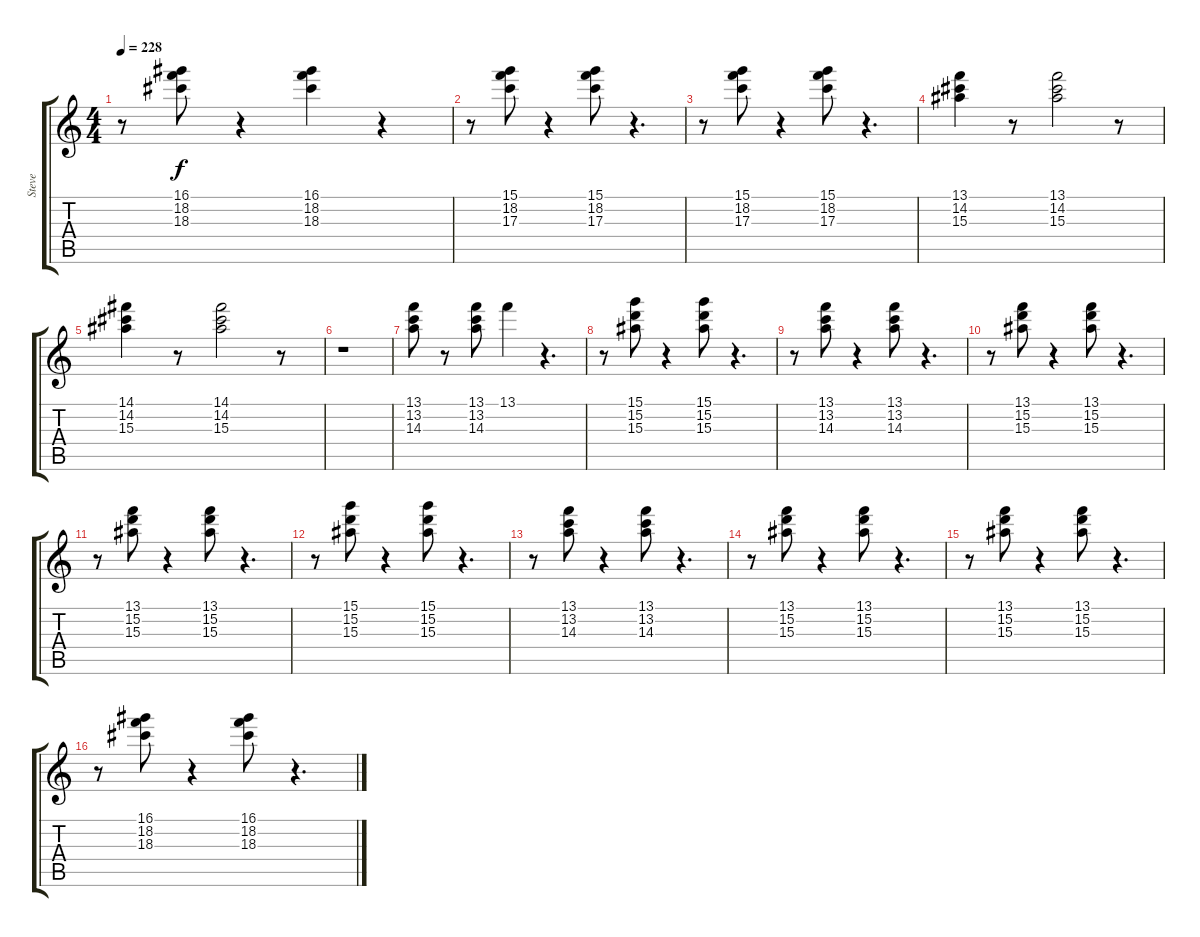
\track ("Steve" "Steve") {instrument electricguitarmuted}
\staff {score tabs}
\tuning (E4 B3 G3 D3 A2 E2) {hide}
\ts (4 4)
\tempo 228
\clef g2
\ks c
r.8{dy f} (16.1 18.2 18.3).8 r.4 (16.1 18.2 18.3).4 r.4 |
r.8 (15.1 18.2 17.3).8 r.4 (15.1 18.2 17.3).8 r.4{d} |
r.8 (15.1 18.2 17.3).8 r.4 (15.1 18.2 17.3).8 r.4{d} |
(13.1 14.2 15.3).4 r.8 (13.1 14.2 15.3).2 r.8 |
(14.1 14.2 15.3).4 r.8 (14.1 14.2 15.3).2 r.8 |
r.1 |
(13.1 13.2 14.3).8 r.8 (13.1 13.2 14.3).8 13.1.4 r.4{d} |
r.8 (15.1 15.2 15.3).8 r.4 (15.1 15.2 15.3).8 r.4{d} |
r.8 (13.1 13.2 14.3).8 r.4 (13.1 13.2 14.3).8 r.4{d} |
r.8 (13.1 15.2 15.3).8 r.4 (13.1 15.2 15.3).8 r.4{d} |
r.8 (13.1 15.2 15.3).8 r.4 (13.1 15.2 15.3).8 r.4{d} |
r.8 (15.1 15.2 15.3).8 r.4 (15.1 15.2 15.3).8 r.4{d} |
r.8 (13.1 13.2 14.3).8 r.4 (13.1 13.2 14.3).8 r.4{d} |
r.8 (13.1 15.2 15.3).8 r.4 (13.1 15.2 15.3).8 r.4{d} |
r.8 (13.1 15.2 15.3).8 r.4 (13.1 15.2 15.3).8 r.4{d} |
r.8 (16.1 18.2 18.3).8 r.4 (16.1 18.2 18.3).8 r.4{d}
